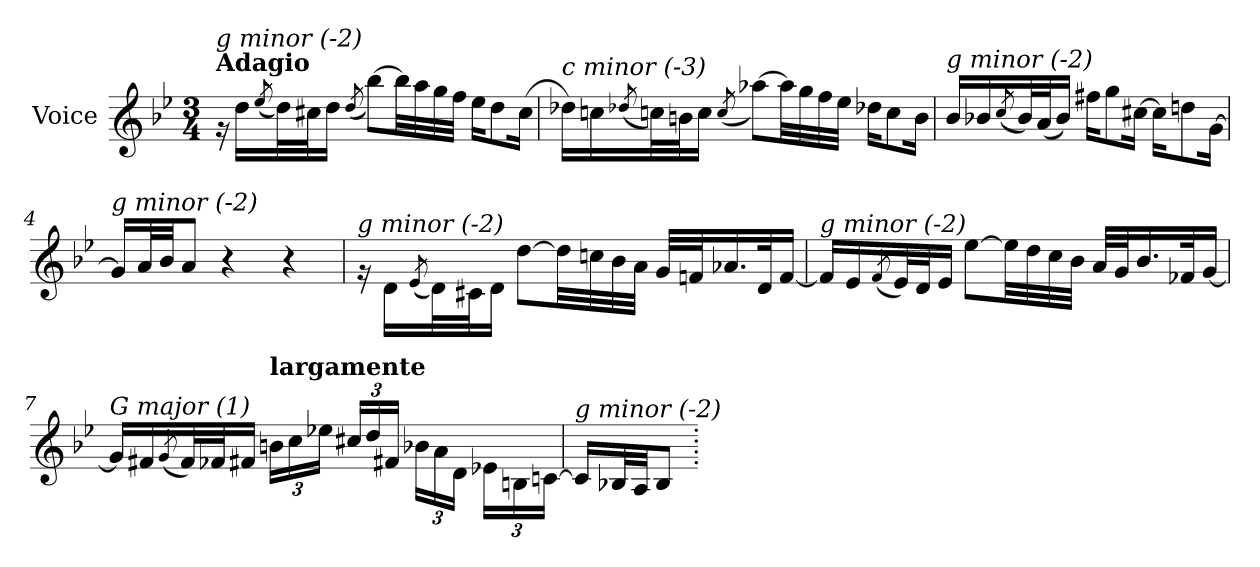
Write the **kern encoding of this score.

**kern
*part1
*staff1
*I"Voice
*I'V
*clefG2
*k[b-e-]
*M3/4
=1
!LO:TX:a:B:t=Adagio
!LO:TX:i:t=g minor (-2)
16rg
16dd\LL
(<8qee-/
32dd\L)
32cc#X\J
16dd\JJ
(<8qdd/
[8bb-\L)
32bb-\LL]
32aa\
32gg\
32ff\JJJ
16ee-\KL
8dd\
[16cc#\Jk
=2
!LO:TX:i:t=c minor (-3)
16dd-Xi\LL]
16ccn\
(<8qdd-Xi/
32ccn\L)
32bn\J
16cc\JJ
(<8qcc/
[8aa-X\L)
32aa-\LL]
32gg\
32ff\
32ee-\JJJ
16dd-X\KL
8cc\
16b\Jk
!!LO:LB:g=z
=3
!LO:TX:i:t=g minor (-2)
16b-/LL
16b-X/
(<8qcc/
32b-/L)
(<32a/J
16b-/JJ)
16ff#X\KL
8gg\
[16cc#X\Jk
16cc#\KL]
8ddn\
[16g\Jk
=4
!LO:TX:i:t=g minor (-2)
16g/LL]
32a/L
32b-/JJ
8a/J
4r
4r
=5
!LO:TX:i:t=g minor (-2)
16rg
16d\LL
(<8qe-/
32d\L)
32c#X\J
16d\JJ
[8dd\L
32dd\LL]
32ccn\
32b-\
32a\JJJ
32g/LLL
32fn/J
16.a-X/
32d/K
[16f/JJ
!!LO:LB:g=z
=6
!LO:TX:i:t=g minor (-2)
16f/LL]
16e-/
(<8qf/
32e-/L)
32d/J
16e-/JJ
[8ee-\L
32ee-\LL]
32dd\
32cc\
32b-\JJJ
32a/LLL
32g/J
16.b-/
32f-Xi/K
[16g/JJ
!!LO:LB:g=z
=7
!LO:TX:i:t=G major (1)
16g/LL]
16f#X/
(<8qg/
32f#/L)
32f-Xi/J
16f#/JJ
*Xbrackettup
!LO:TX:a:B:t=largamente
24bn\LL
24cc\
24ee-X\JJ
24cc#X/LL
24dd/
24f#X/JJ
24b-X\LL
24a\
24d\JJ
24e-X\LL
24Bn\
[24cn\JJ
=8
!LO:TX:i:t=g minor (-2)
16c/LL]
32B-X/L
32A/JJ
8B-/J
=.
*-
